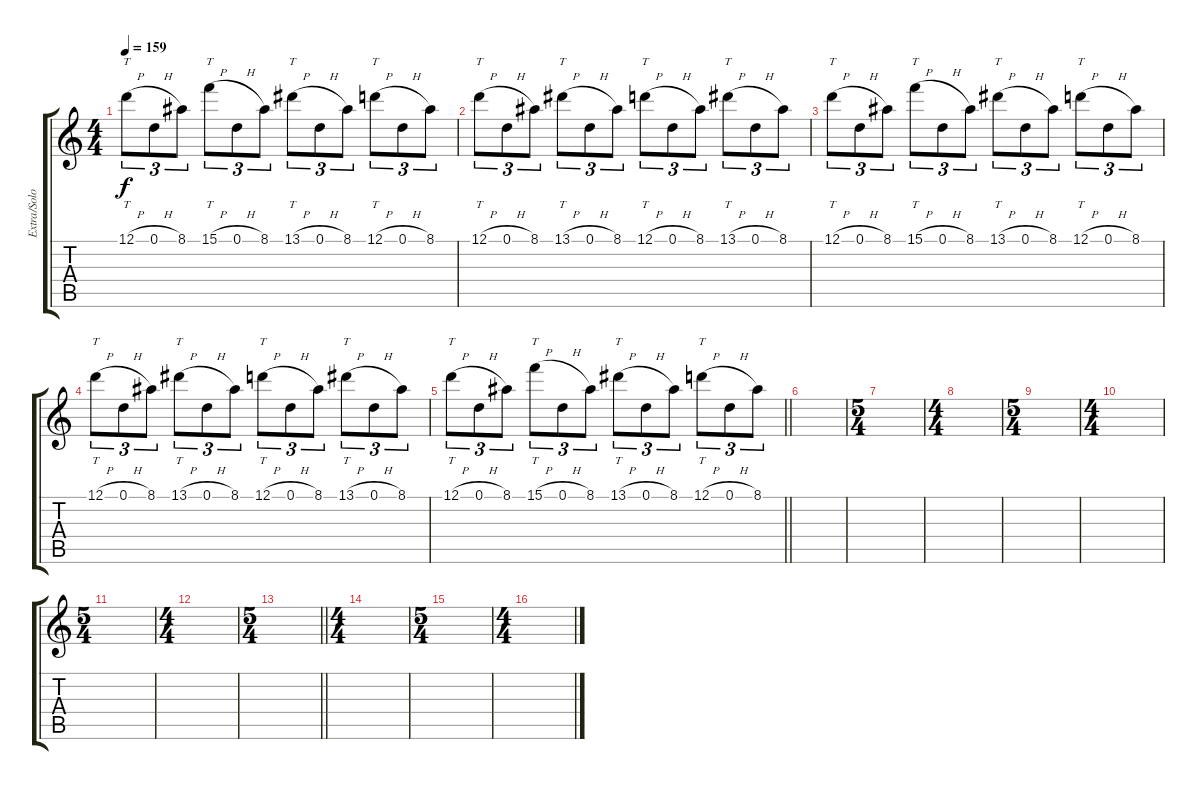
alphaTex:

\track ("Extra/Solo Guitar" "Extra/Solo") {instrument overdrivenguitar}
\staff {score tabs}
\tuning (D4 A3 F3 C3 G2 C2) {hide}
\ts (4 4)
\tempo 159
\clef g2
\ks c
12.1{h}.8{tt tu (3 2) dy f} 0.1{h}.8{tu (3 2)} 8.1.8{tu (3 2)} 15.1{h}.8{tt tu (3 2)} 0.1{h}.8{tu (3 2)} 8.1.8{tu (3 2)} 13.1{h}.8{tt tu (3 2)} 0.1{h}.8{tu (3 2)} 8.1.8{tu (3 2)} 12.1{h}.8{tt tu (3 2)} 0.1{h}.8{tu (3 2)} 8.1.8{tu (3 2)} |
12.1{h}.8{tt tu (3 2) balance 6} 0.1{h}.8{tu (3 2)} 8.1.8{tu (3 2)} 13.1{h}.8{tt tu (3 2)} 0.1{h}.8{tu (3 2)} 8.1.8{tu (3 2)} 12.1{h}.8{tt tu (3 2)} 0.1{h}.8{tu (3 2)} 8.1.8{tu (3 2)} 13.1{h}.8{tt tu (3 2)} 0.1{h}.8{tu (3 2)} 8.1.8{tu (3 2)} |
12.1{h}.8{tt tu (3 2)} 0.1{h}.8{tu (3 2)} 8.1.8{tu (3 2)} 15.1{h}.8{tt tu (3 2)} 0.1{h}.8{tu (3 2)} 8.1.8{tu (3 2)} 13.1{h}.8{tt tu (3 2)} 0.1{h}.8{tu (3 2)} 8.1.8{tu (3 2)} 12.1{h}.8{tt tu (3 2)} 0.1{h}.8{tu (3 2)} 8.1.8{tu (3 2)} |
12.1{h}.8{tt tu (3 2) balance 0} 0.1{h}.8{tu (3 2)} 8.1.8{tu (3 2)} 13.1{h}.8{tt tu (3 2)} 0.1{h}.8{tu (3 2)} 8.1.8{tu (3 2)} 12.1{h}.8{tt tu (3 2)} 0.1{h}.8{tu (3 2)} 8.1.8{tu (3 2)} 13.1{h}.8{tt tu (3 2)} 0.1{h}.8{tu (3 2)} 8.1.8{tu (3 2)} |
\barLineRight lightlight
12.1{h}.8{tt tu (3 2)} 0.1{h}.8{tu (3 2)} 8.1.8{tu (3 2)} 15.1{h}.8{tt tu (3 2)} 0.1{h}.8{tu (3 2)} 8.1.8{tu (3 2)} 13.1{h}.8{tt tu (3 2)} 0.1{h}.8{tu (3 2)} 8.1.8{tu (3 2)} 12.1{h}.8{tt tu (3 2)} 0.1{h}.8{tu (3 2)} 8.1.8{tu (3 2)} |
|
\ts (5 4)
|
\ts (4 4)
|
\ts (5 4)
|
\ts (4 4)
|
\ts (5 4)
|
\ts (4 4)
|
\ts (5 4)
\barLineRight lightlight
|
\ts (4 4)
|
\ts (5 4)
|
\ts (4 4)
